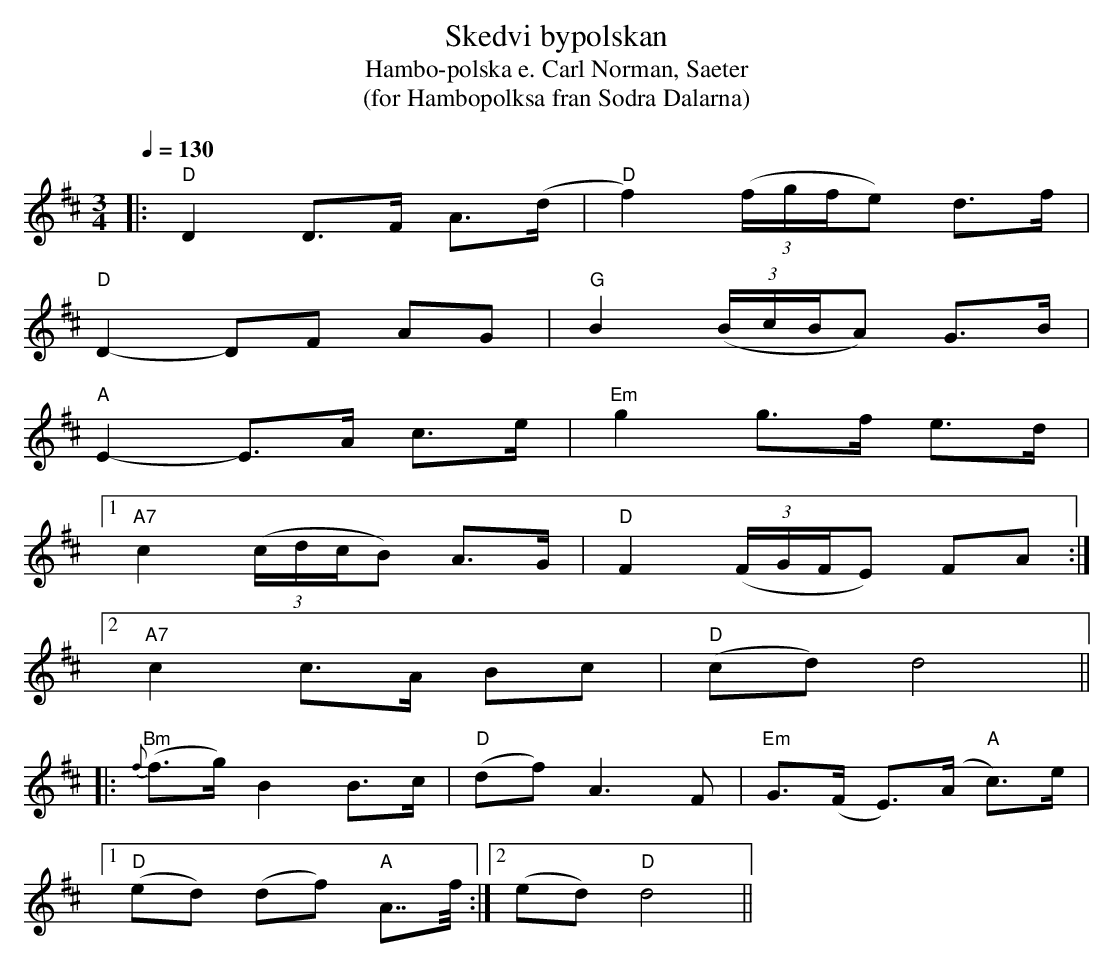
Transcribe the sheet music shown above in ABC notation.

X:1
T:Skedvi bypolskan
T:Hambo-polska e. Carl Norman, Saeter
T:(for Hambopolksa fran Sodra Dalarna)
M:3/4
L:1/8
Q:1/4=130
K:D
|: "D"D2 D>F A>(d | "D"f2) ( (3f/g/f/e ) d>f |
   "D"D2- DF AG | "G"B2 ( (3B/c/B/A ) G>B |
   "A"E2- E>A c>e | "Em"g2 g>f e>d |
   [1 "A7"c2 ( (3c/d/c/B) A>G | "D"F2 ((3F/G/F/E) FA :|
   [2 "A7"c2 c>A Bc | ("D"cd) d4 ||
|: "Bm"{f}(f>g) B2 B>c | ("D"df) A3 F | "Em"G3/(F/ E3/)(A/ "A"c3/)e/ |
   [1 ("D"ed) (df) "A"A>>f :| [2 (ed) "D"d4 ||
